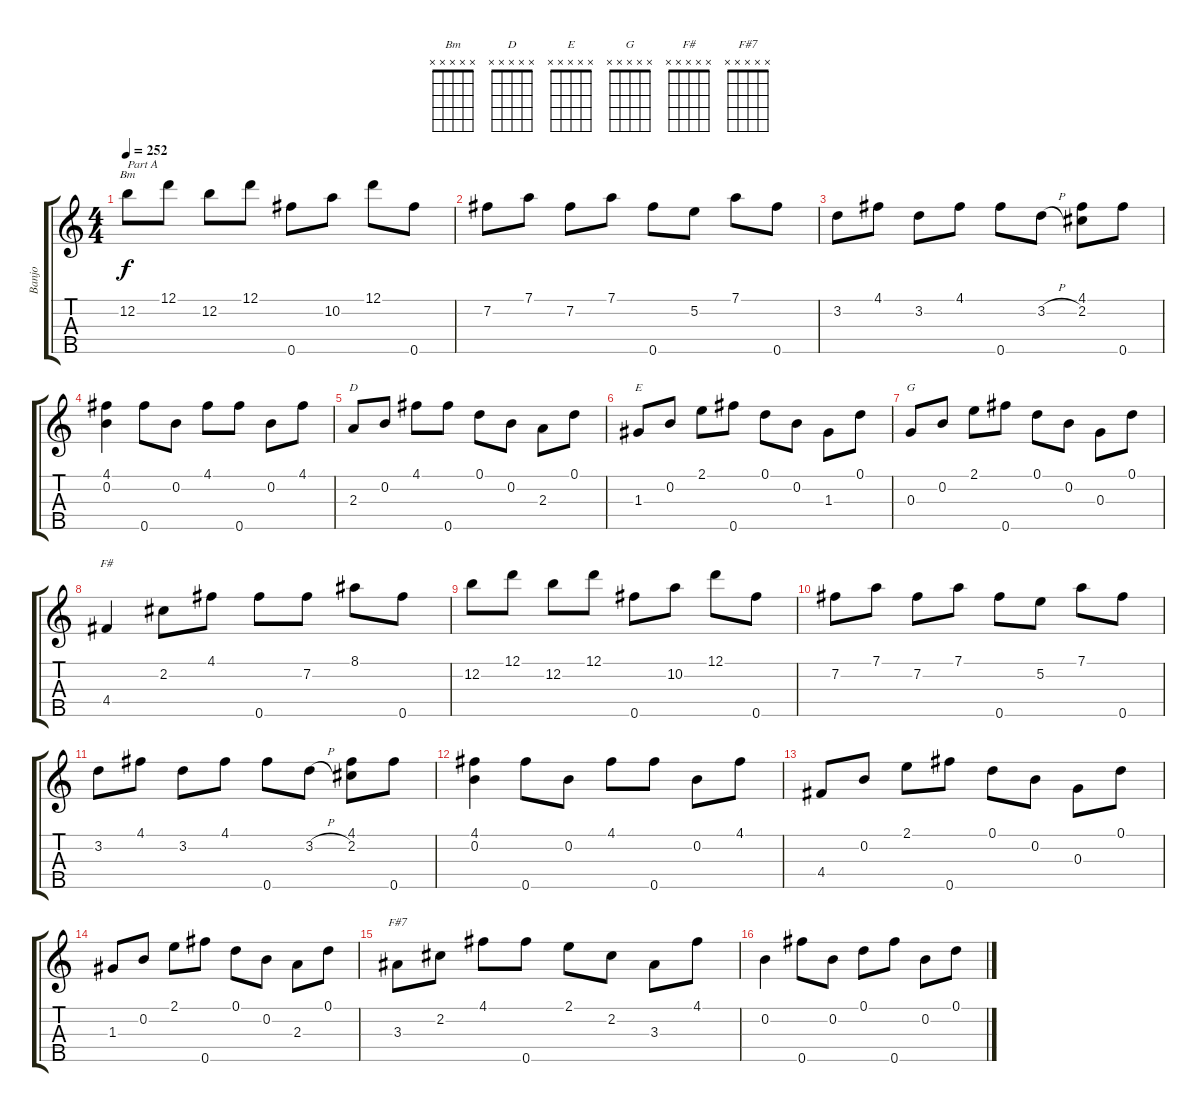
\track ("Banjo" "Banjo") {instrument banjo}
\staff {score tabs}
\tuning (D4 B3 G3 D3 Gb4) {hide}
\displaytranspose 12
\chord ("Bm" x x x x x) {firstfret 0}
\chord ("D" x x x x x) {firstfret 0}
\chord ("E" x x x x x) {firstfret 0}
\chord ("G" x x x x x) {firstfret 0}
\chord ("F#" x x x x x) {firstfret 0}
\chord ("F#7" x x x x x) {firstfret 0}
\ts (4 4)
\tempo 252
\clef g2
\ks c
12.2.8{ch "Bm" txt "Part A" dy f} 12.1.8 12.2.8 12.1.8 0.5.8 10.2.8 12.1.8 0.5.8 |
7.2.8 7.1.8 7.2.8 7.1.8 0.5.8 5.2.8 7.1.8 0.5.8 |
3.2.8 4.1.8 3.2.8 4.1.8 0.5.8 3.2{h}.8 (4.1 2.2).8 0.5.8 |
(4.1 0.2).4 0.5.8 0.2.8 4.1.8 0.5.8 0.2.8 4.1.8 |
2.3.8{ch "D"} 0.2.8 4.1.8 0.5.8 0.1.8 0.2.8 2.3.8 0.1.8 |
1.3.8{ch "E"} 0.2.8 2.1.8 0.5.8 0.1.8 0.2.8 1.3.8 0.1.8 |
0.3.8{ch "G"} 0.2.8 2.1.8 0.5.8 0.1.8 0.2.8 0.3.8 0.1.8 |
4.4.4{ch "F#"} 2.2.8 4.1.8 0.5.8 7.2.8 8.1.8 0.5.8 |
12.2.8 12.1.8 12.2.8 12.1.8 0.5.8 10.2.8 12.1.8 0.5.8 |
7.2.8 7.1.8 7.2.8 7.1.8 0.5.8 5.2.8 7.1.8 0.5.8 |
3.2.8 4.1.8 3.2.8 4.1.8 0.5.8 3.2{h}.8 (4.1 2.2).8 0.5.8 |
(4.1 0.2).4 0.5.8 0.2.8 4.1.8 0.5.8 0.2.8 4.1.8 |
4.4.8 0.2.8 2.1.8 0.5.8 0.1.8 0.2.8 0.3.8 0.1.8 |
1.3.8 0.2.8 2.1.8 0.5.8 0.1.8 0.2.8 2.3.8 0.1.8 |
3.3.8{ch "F#7"} 2.2.8 4.1.8 0.5.8 2.1.8 2.2.8 3.3.8 4.1.8 |
0.2.4 0.5.8 0.2.8 0.1.8 0.5.8 0.2.8 0.1.8
